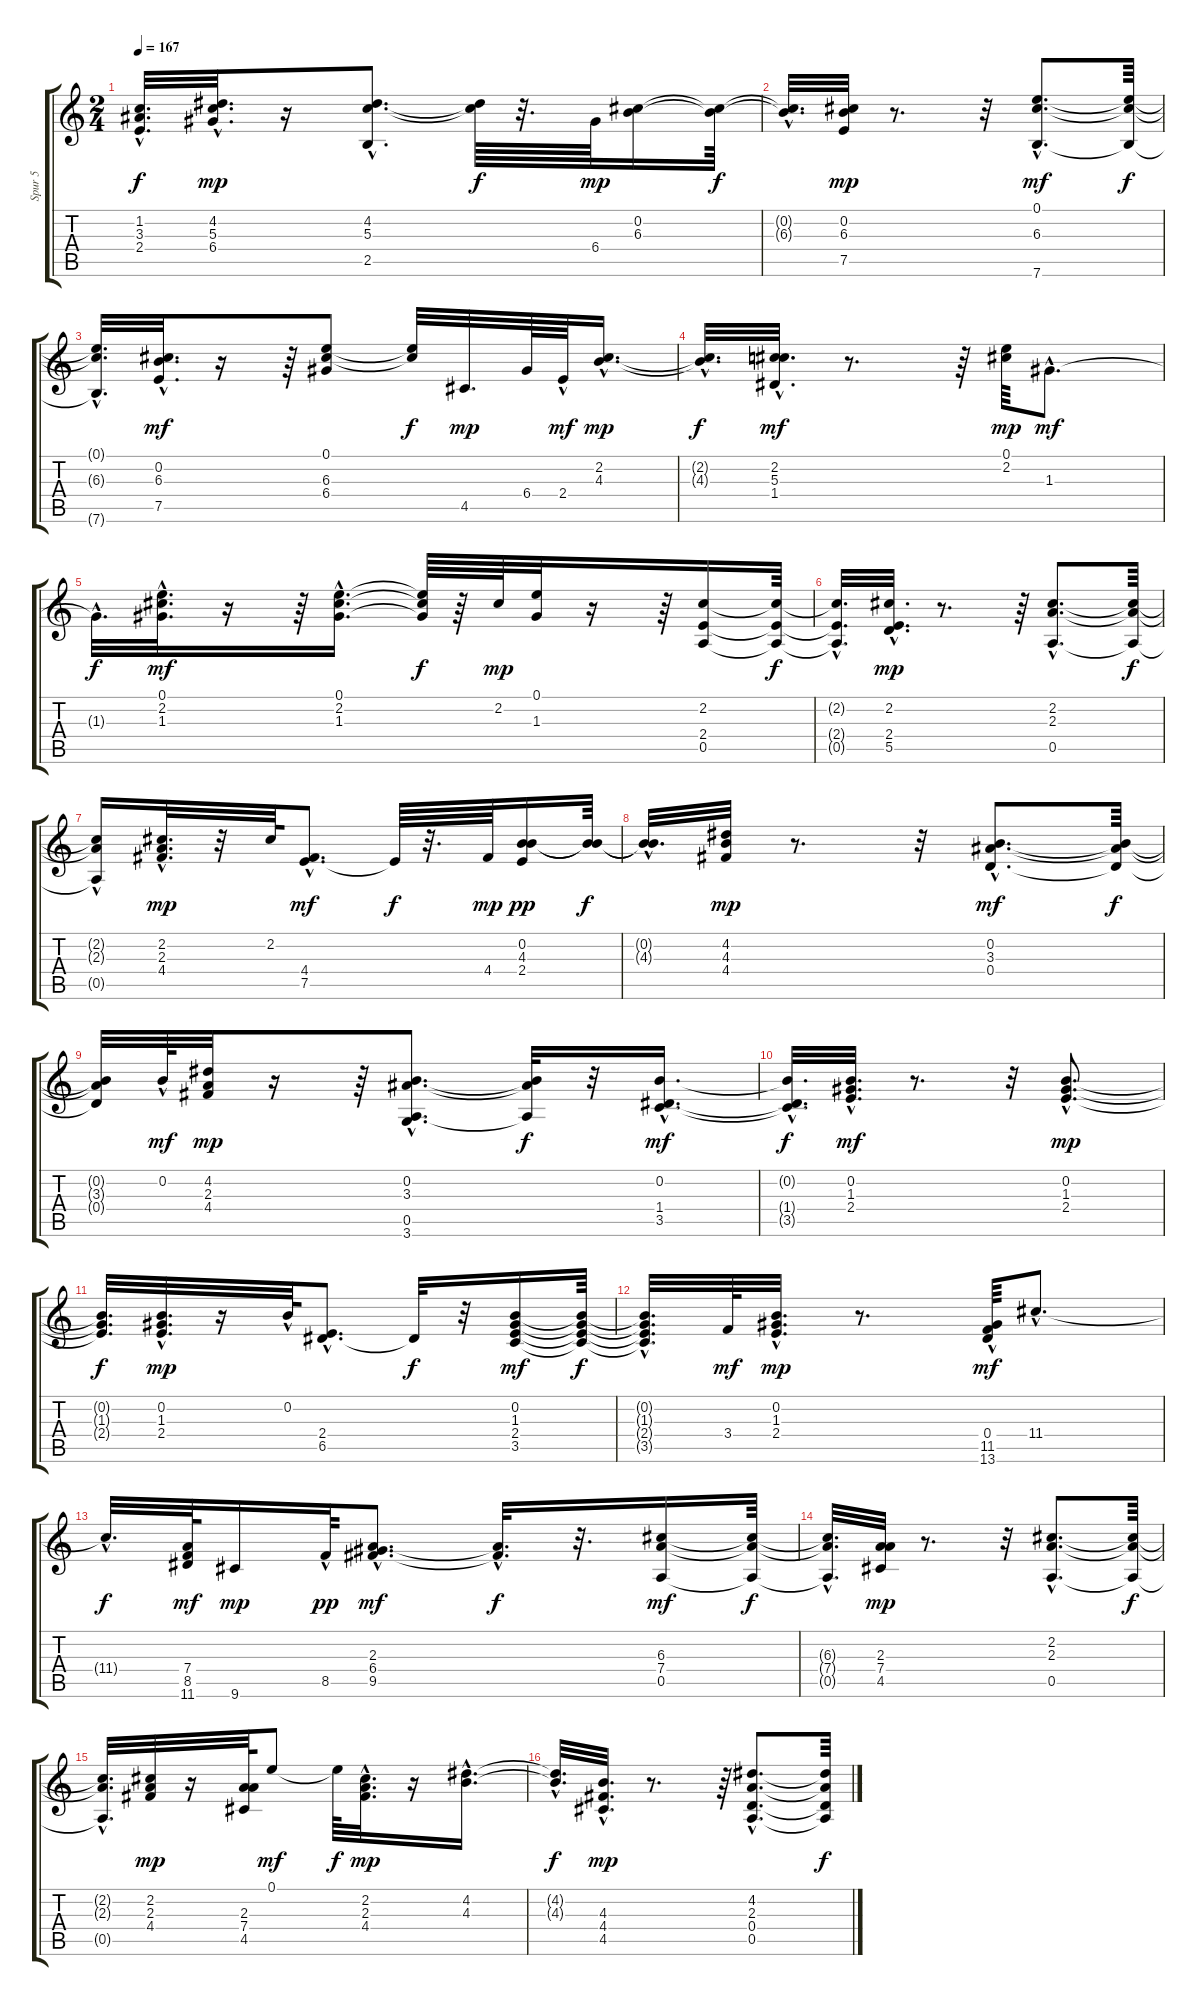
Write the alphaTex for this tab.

\track ("Spur 5" "Spur 5") {instrument acousticguitarsteel}
\staff {score tabs}
\tuning (E4 B3 G3 D3 A2 E2) {hide}
\ts (2 4)
\tempo 167
\clef g2
\ks c
(1.2{hac t} 3.3{hac t} 2.4{hac t}).32{d dy f} (4.2{hac} 5.3 6.4).32{d dy mp} r.16 (4.2{hac} 5.3{hac} 2.5).8{d} (4.2{t} 5.3{t}).64{dy f} r.32{d} 6.4.64{dy mp} (0.2 6.3).16 (0.2{t} 6.3{t}).64{dy f} |
(0.2{hac t} 6.3{t}).32{d} (0.2 6.3 7.5).32{dy mp} r.8{d} r.32 (0.1{hac} 6.3{hac} 7.6{hac}).8{d dy mf} (0.1{t} 6.3{t} 7.6{t}).64{dy f} |
(0.1{hac t} 6.3{t} 7.6{hac t}).32{d} (0.2 6.3{hac} 7.5).32{d dy mf} r.16 r.64 (0.1 6.3 6.4).8 (0.1{t} 6.3{t}).32{dy f} 4.5.32{d dy mp} 6.4.64 2.4{hac}.64{dy mf} (2.2{hac} 4.3{hac}).16{d dy mp} |
(2.2{hac t} 4.3{t}).32{d dy f} (2.2{hac} 5.3{hac} 1.4{hac}).32{d dy mf} r.8{d} r.64 (0.1 2.2).64{dy mp} 1.3{hac}.8{d dy mf} |
1.3{hac t}.32{d dy f} (0.1{hac} 2.2 1.3).32{d dy mf} r.16 r.64 (0.1{hac} 2.2{hac} 1.3{hac}).16{d} (0.1{t} 2.2{t} 1.3{t}).64{dy f} r.64 2.2.64{dy mp} (0.1 1.3).32 r.16 r.64 (2.2 2.4 0.5).16 (2.2{t} 2.4{t} 0.5{t}).64{dy f} |
(2.2{hac t} 2.4{hac t} 0.5{t}).32{d} (2.2{hac} 2.4 5.5).32{d dy mp} r.8{d} r.64 (2.2{hac} 2.3{hac} 0.5{hac}).8{d} (2.2{t} 2.3{t} 0.5{t}).64{dy f} |
(2.2{t} 2.3{t} 0.5{hac t}).16 (2.2{hac} 2.3 4.4).32{d dy mp} r.32 2.2.64 (4.4 7.5{hac}).8{d dy mf} 7.5{t}.64{dy f} r.32{d} 4.4.64{dy mp} (0.2 4.3 2.4).16{dy pp} (0.2{t} 4.3{t}).64{dy f} |
(0.2{hac t} 4.3{hac t}).32{d} (4.2 4.3 4.4).32{dy mp} r.8{d} r.32 (0.2{hac} 3.3{hac} 0.4{hac}).8{d dy mf} (0.2{t} 3.3{t} 0.4{t}).64{dy f} |
(0.2{t} 3.3{t} 0.4{t}).32 0.2{hac}.64{dy mf} (4.2 2.3 4.4).32{dy mp} r.16 r.64 (0.2{hac} 3.3{hac} 0.5{hac} 3.6{hac}).8{d} (0.2{t} 3.3{t} 0.5{t}).32{dy f} r.32 (0.2{hac} 1.4{hac} 3.5{hac}).16{d dy mf} |
(0.2{hac t} 1.4{hac t} 3.5{hac t}).32{d dy f} (0.2{hac} 1.3 2.4).32{d dy mf} r.8{d} r.32 (0.2{hac} 1.3{hac} 2.4{hac}).8{d dy mp} |
(0.2{t} 1.3{t} 2.4{t}).32{d dy f} (0.2{hac} 1.3 2.4).32{d dy mp} r.16 0.2{hac}.64 (2.4{hac} 6.5{hac}).8{d} 6.5{t}.32{dy f} r.32 (0.2 1.3 2.4 3.5).16{dy mf} (0.2{t} 1.3{t} 2.4{t} 3.5{t}).64{dy f} |
(0.2{t} 1.3{t} 2.4{hac t} 3.5{hac t}).32{d} 3.4.64{dy mf} (0.2{hac} 1.3 2.4).32{d dy mp} r.8{d} (0.4 11.5 13.6{hac}).64{dy mf} 11.4{hac}.8{d} |
11.4{hac t}.32{d dy f} (7.4 8.5 11.6).64{dy mf} 9.6.16{dy mp} 8.5{hac}.64{dy pp} (2.3{hac} 6.4 9.5{hac}).8{d dy mf} (2.3{t} 9.5{hac t}).32{d dy f} r.32{d} (6.3 7.4 0.5).16{dy mf} (6.3{t} 7.4{t} 0.5{t}).64{dy f} |
(6.3{t} 7.4{hac t} 0.5{hac t}).32{d} (2.3 7.4 4.5).32{dy mp} r.8{d} r.32 (2.2{hac} 2.3{hac} 0.5{hac}).8{d} (2.2{t} 2.3{t} 0.5{t}).64{dy f} |
(2.2{hac t} 2.3{hac t} 0.5{hac t}).32{d} (2.2 2.3 4.4).32{dy mp} r.16 (2.3 7.4 4.5).64 0.1.8{dy mf} 0.1{t}.64{dy f} (2.2{hac} 2.3 4.4).32{d dy mp} r.16 (4.2{hac} 4.3{hac}).16{d} |
(4.2{hac t} 4.3{t}).32{d dy f} (4.3{hac} 4.4 4.5).32{d dy mp} r.8{d} r.64 (4.2{hac} 2.3{hac} 0.4{hac} 0.5{hac}).8{d} (4.2{t} 2.3{t} 0.4{t} 0.5{t}).64{dy f}
